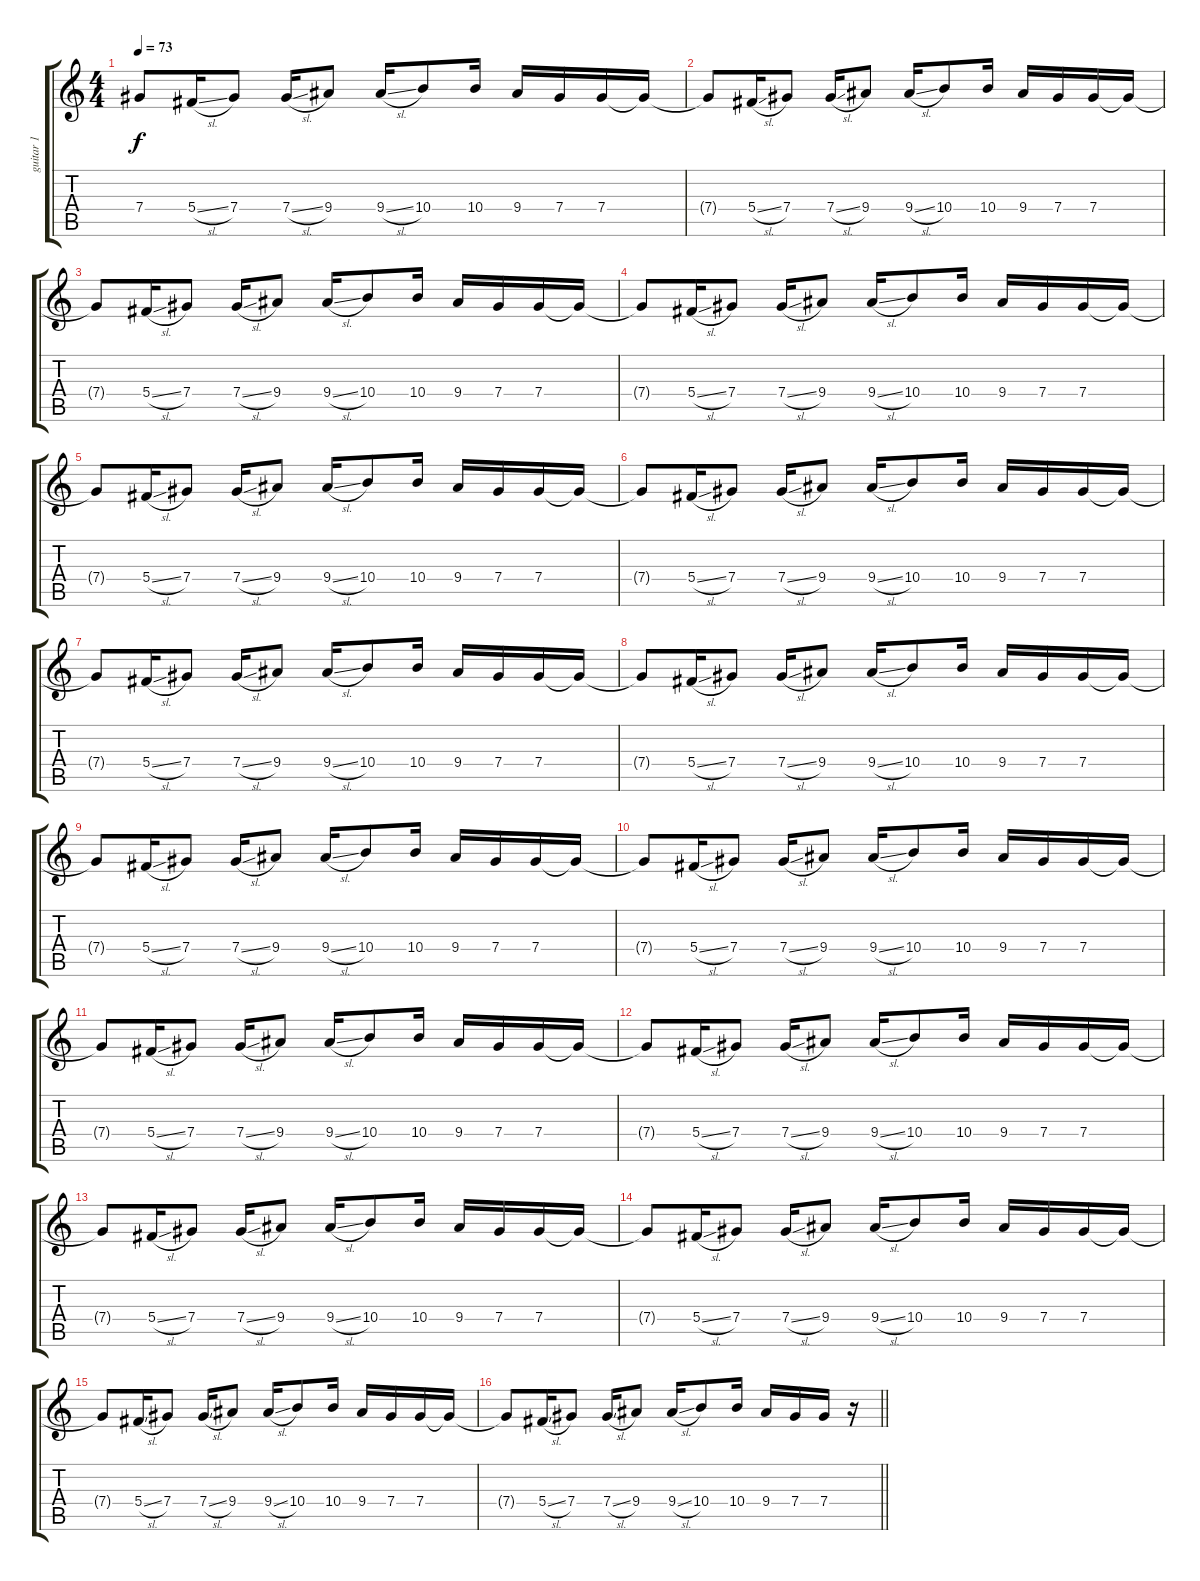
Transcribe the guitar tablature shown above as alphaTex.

\track ("guitar 1" "guitar 1") {instrument overdrivenguitar}
\staff {score tabs}
\tuning (Eb4 Bb3 Gb3 Db3 Ab2 Eb2) {hide}
\ts (4 4)
\tempo 73
\clef g2
\ks c
7.4{t}.8{dy f} 5.4{sl}.16 7.4.8 7.4{sl}.16 9.4.8 9.4{sl}.16 10.4.8 10.4.16 9.4.16 7.4.16 7.4.16 7.4{t}.16 |
7.4{t}.8 5.4{sl}.16 7.4.8 7.4{sl}.16 9.4.8 9.4{sl}.16 10.4.8 10.4.16 9.4.16 7.4.16 7.4.16 7.4{t}.16 |
7.4{t}.8 5.4{sl}.16 7.4.8 7.4{sl}.16 9.4.8 9.4{sl}.16 10.4.8 10.4.16 9.4.16 7.4.16 7.4.16 7.4{t}.16 |
7.4{t}.8 5.4{sl}.16 7.4.8 7.4{sl}.16 9.4.8 9.4{sl}.16 10.4.8 10.4.16 9.4.16 7.4.16 7.4.16 7.4{t}.16 |
7.4{t}.8 5.4{sl}.16 7.4.8 7.4{sl}.16 9.4.8 9.4{sl}.16 10.4.8 10.4.16 9.4.16 7.4.16 7.4.16 7.4{t}.16 |
7.4{t}.8 5.4{sl}.16 7.4.8 7.4{sl}.16 9.4.8 9.4{sl}.16 10.4.8 10.4.16 9.4.16 7.4.16 7.4.16 7.4{t}.16 |
7.4{t}.8 5.4{sl}.16 7.4.8 7.4{sl}.16 9.4.8 9.4{sl}.16 10.4.8 10.4.16 9.4.16 7.4.16 7.4.16 7.4{t}.16 |
7.4{t}.8 5.4{sl}.16 7.4.8 7.4{sl}.16 9.4.8 9.4{sl}.16 10.4.8 10.4.16 9.4.16 7.4.16 7.4.16 7.4{t}.16 |
7.4{t}.8 5.4{sl}.16 7.4.8 7.4{sl}.16 9.4.8 9.4{sl}.16 10.4.8 10.4.16 9.4.16 7.4.16 7.4.16 7.4{t}.16 |
7.4{t}.8 5.4{sl}.16 7.4.8 7.4{sl}.16 9.4.8 9.4{sl}.16 10.4.8 10.4.16 9.4.16 7.4.16 7.4.16 7.4{t}.16 |
7.4{t}.8 5.4{sl}.16 7.4.8 7.4{sl}.16 9.4.8 9.4{sl}.16 10.4.8 10.4.16 9.4.16 7.4.16 7.4.16 7.4{t}.16 |
7.4{t}.8 5.4{sl}.16 7.4.8 7.4{sl}.16 9.4.8 9.4{sl}.16 10.4.8 10.4.16 9.4.16 7.4.16 7.4.16 7.4{t}.16 |
7.4{t}.8 5.4{sl}.16 7.4.8 7.4{sl}.16 9.4.8 9.4{sl}.16 10.4.8 10.4.16 9.4.16 7.4.16 7.4.16 7.4{t}.16 |
7.4{t}.8 5.4{sl}.16 7.4.8 7.4{sl}.16 9.4.8 9.4{sl}.16 10.4.8 10.4.16 9.4.16 7.4.16 7.4.16 7.4{t}.16 |
7.4{t}.8 5.4{sl}.16 7.4.8 7.4{sl}.16 9.4.8 9.4{sl}.16 10.4.8 10.4.16 9.4.16 7.4.16 7.4.16 7.4{t}.16 |
\barLineRight lightlight
7.4{t}.8 5.4{sl}.16 7.4.8 7.4{sl}.16 9.4.8 9.4{sl}.16 10.4.8 10.4.16 9.4.16 7.4.16 7.4.16 r.16
